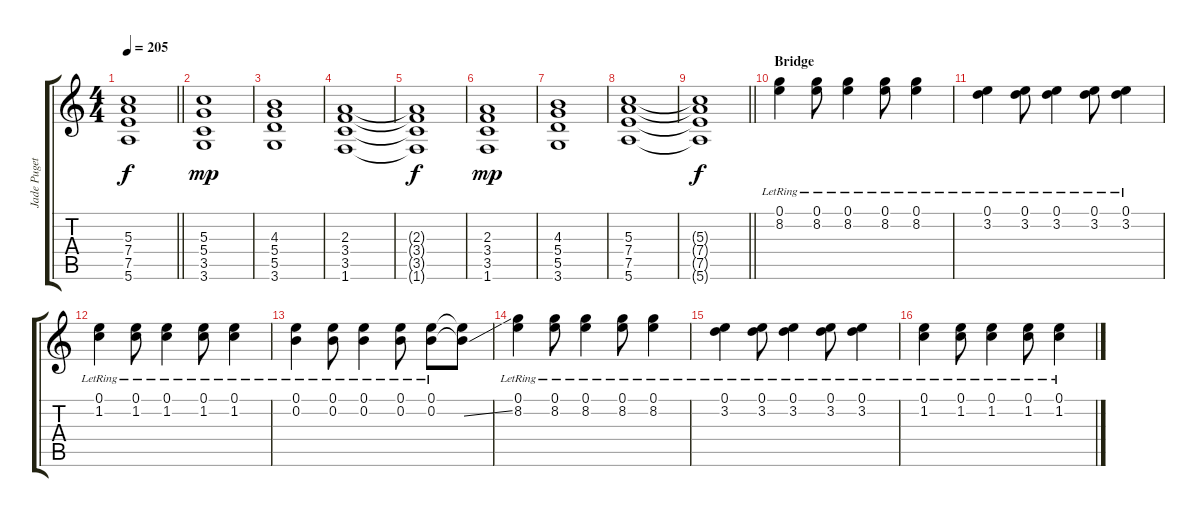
\track ("Jade Puget" "Jade Puget") {instrument distortionguitar}
\staff {score tabs}
\tuning (E4 B3 G3 D3 A2 E2) {hide}
\ts (4 4)
\tempo 205
\clef g2
\barLineRight lightlight
\ks aminor
(5.3{t} 7.4{t} 7.5{t} 5.6{t}).1{dy f} |
(5.3 5.4 3.5 3.6).1{dy mp volume 10} |
(4.3 5.4 5.5 3.6).1 |
(2.3 3.4 3.5 1.6).1{volume 8} |
(2.3{t} 3.4{t} 3.5{t} 1.6{t}).1{dy f} |
(2.3 3.4 3.5 1.6).1{dy mp volume 10} |
(4.3 5.4 5.5 3.6).1 |
(5.3 7.4 7.5 5.6).1{volume 8} |
\barLineRight lightlight
(5.3{t} 7.4{t} 7.5{t} 5.6{t}).1{dy f} |
\section ("" "Bridge")
(0.1{lr} 8.2{lr}).4{volume 12 balance 8} (0.1{lr} 8.2{lr}).8 (0.1{lr} 8.2{lr}).4 (0.1{lr} 8.2{lr}).8 (0.1{lr} 8.2{lr}).4 |
(0.1{lr} 3.2{lr}).4 (0.1{lr} 3.2{lr}).8 (0.1{lr} 3.2{lr}).4 (0.1{lr} 3.2{lr}).8 (0.1{lr} 3.2{lr}).4 |
(0.1{lr} 1.2{lr}).4 (0.1{lr} 1.2{lr}).8 (0.1{lr} 1.2{lr}).4 (0.1{lr} 1.2{lr}).8 (0.1{lr} 1.2{lr}).4 |
(0.1{lr} 0.2{lr}).4 (0.1{lr} 0.2{lr}).8 (0.1{lr} 0.2{lr}).4 (0.1{lr} 0.2{lr}).8 (0.1{lr} 0.2{lr}).8 (0.1{t} 0.2{ss t}).8 |
(0.1{lr} 8.2{lr}).4 (0.1{lr} 8.2{lr}).8 (0.1{lr} 8.2{lr}).4 (0.1{lr} 8.2{lr}).8 (0.1{lr} 8.2{lr}).4 |
(0.1{lr} 3.2{lr}).4 (0.1{lr} 3.2{lr}).8 (0.1{lr} 3.2{lr}).4 (0.1{lr} 3.2{lr}).8 (0.1{lr} 3.2{lr}).4 |
(0.1{lr} 1.2{lr}).4 (0.1{lr} 1.2{lr}).8 (0.1{lr} 1.2{lr}).4 (0.1{lr} 1.2{lr}).8 (0.1{lr} 1.2{lr}).4
